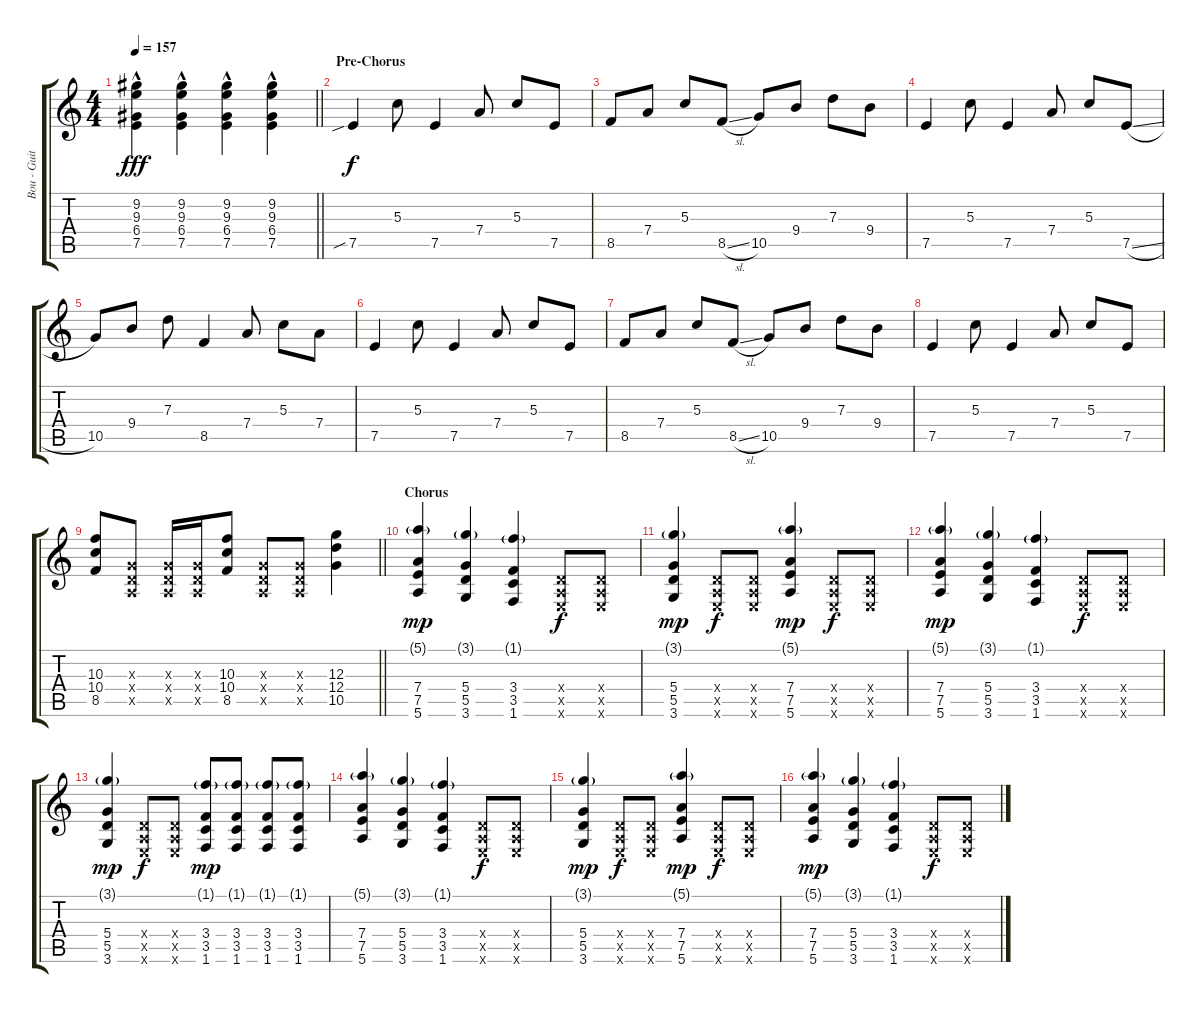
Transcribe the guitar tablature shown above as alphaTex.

\track ("Bou - Guitar 1" "Bou - Guit") {instrument electricguitarclean}
\staff {score tabs}
\tuning (E4 B3 G3 D3 A2 E2) {hide}
\ts (4 4)
\tempo 157
\clef g2
\barLineRight lightlight
\ks c
(9.2{hac} 9.3{hac} 6.4 7.5).4{dy fff} (9.2{hac} 9.3{hac} 6.4 7.5).4 (9.2{hac} 9.3{hac} 6.4 7.5).4 (9.2{hac} 9.3{hac} 6.4 7.5).4 |
\section ("" "Pre-Chorus")
7.5{sib}.4{dy f instrument electricguitarclean} 5.3.8 7.5.4 7.4.8 5.3.8 7.5.8 |
8.5.8 7.4.8 5.3.8 8.5{sl}.8 10.5.8 9.4.8 7.3.8 9.4.8 |
7.5.4 5.3.8 7.5.4 7.4.8 5.3.8 7.5{sl}.8 |
10.5.8 9.4.8 7.3.8 8.5.4 7.4.8 5.3.8 7.4.8 |
7.5.4 5.3.8 7.5.4 7.4.8 5.3.8 7.5.8 |
8.5.8 7.4.8 5.3.8 8.5{sl}.8 10.5.8 9.4.8 7.3.8 9.4.8 |
7.5.4 5.3.8 7.5.4 7.4.8 5.3.8 7.5.8 |
\barLineRight lightlight
(10.3 10.4 8.5).8 (0.3{x} 0.4{x} 0.5{x}).8 (0.3{x} 0.4{x} 0.5{x}).16 (0.3{x} 0.4{x} 0.5{x}).16 (10.3 10.4 8.5).8 (0.3{x} 0.4{x} 0.5{x}).8 (0.3{x} 0.4{x} 0.5{x}).8 (12.3 12.4 10.5).4 |
\section ("" "Chorus")
(5.1{g} 7.4 7.5 5.6).4{dy mp instrument electricguitarclean} (3.1{g} 5.4 5.5 3.6).4 (1.1{g} 3.4 3.5 1.6).4 (0.4{x} 0.5{x} 0.6{x}).8{dy f} (0.4{x} 0.5{x} 0.6{x}).8 |
(3.1{g} 5.4 5.5 3.6).4{dy mp} (0.4{x} 0.5{x} 0.6{x}).8{dy f} (0.4{x} 0.5{x} 0.6{x}).8 (5.1{g} 7.4 7.5 5.6).4{dy mp} (0.4{x} 0.5{x} 0.6{x}).8{dy f} (0.4{x} 0.5{x} 0.6{x}).8 |
(5.1{g} 7.4 7.5 5.6).4{dy mp} (3.1{g} 5.4 5.5 3.6).4 (1.1{g} 3.4 3.5 1.6).4 (0.4{x} 0.5{x} 0.6{x}).8{dy f} (0.4{x} 0.5{x} 0.6{x}).8 |
(3.1{g} 5.4 5.5 3.6).4{dy mp} (0.4{x} 0.5{x} 0.6{x}).8{dy f} (0.4{x} 0.5{x} 0.6{x}).8 (1.1{g} 3.4 3.5 1.6).8{dy mp} (1.1{g} 3.4 3.5 1.6).8 (1.1{g} 3.4 3.5 1.6).8 (1.1{g} 3.4 3.5 1.6).8 |
(5.1{g} 7.4 7.5 5.6).4 (3.1{g} 5.4 5.5 3.6).4 (1.1{g} 3.4 3.5 1.6).4 (0.4{x} 0.5{x} 0.6{x}).8{dy f} (0.4{x} 0.5{x} 0.6{x}).8 |
(3.1{g} 5.4 5.5 3.6).4{dy mp} (0.4{x} 0.5{x} 0.6{x}).8{dy f} (0.4{x} 0.5{x} 0.6{x}).8 (5.1{g} 7.4 7.5 5.6).4{dy mp} (0.4{x} 0.5{x} 0.6{x}).8{dy f} (0.4{x} 0.5{x} 0.6{x}).8 |
(5.1{g} 7.4 7.5 5.6).4{dy mp} (3.1{g} 5.4 5.5 3.6).4 (1.1{g} 3.4 3.5 1.6).4 (0.4{x} 0.5{x} 0.6{x}).8{dy f} (0.4{x} 0.5{x} 0.6{x}).8
